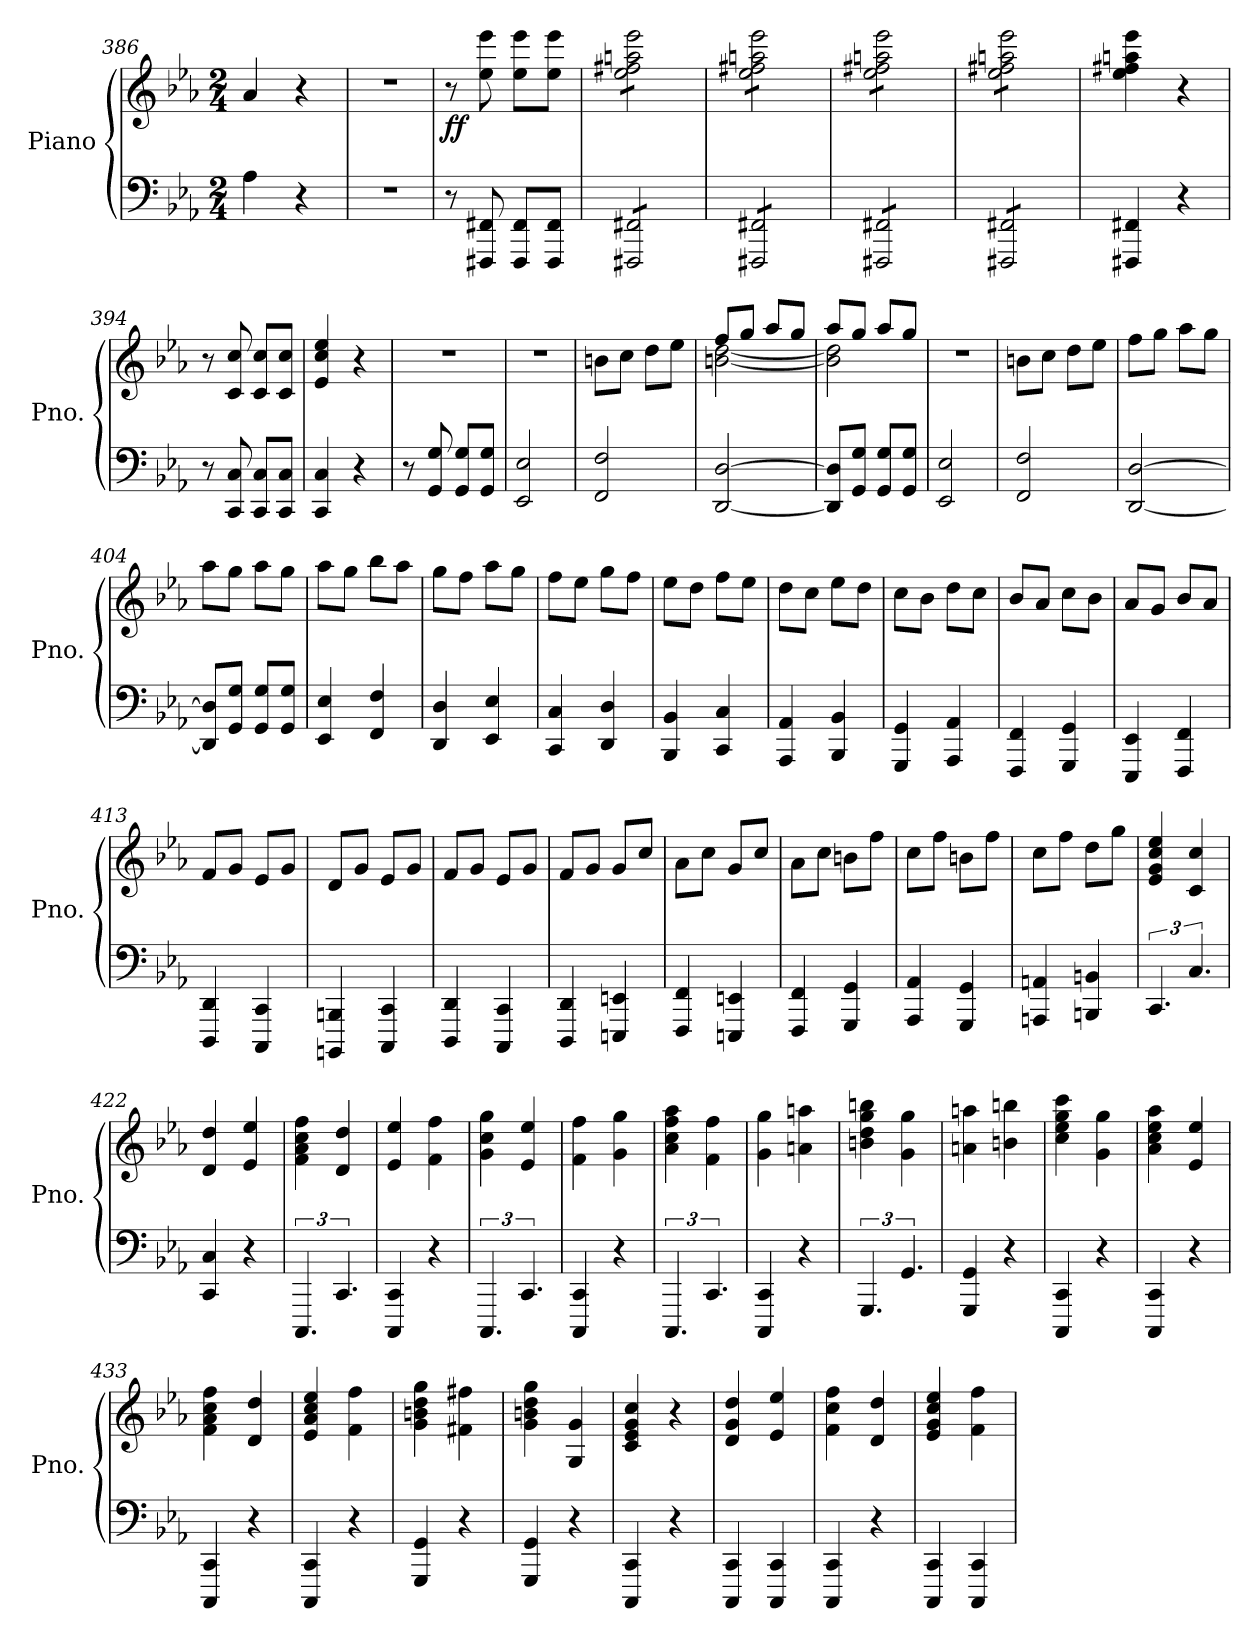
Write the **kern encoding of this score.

**kern	**kern	**dynam
*part1	*part1	*part1
*staff2	*staff1	*staff1/2
*I"Piano	*	*
*I'Pno.	*	*
*clefF4	*clefG2	*
*k[b-e-a-]	*k[b-e-a-]	*
*M2/4	*M2/4	*
=386	=386	=386
4A-\	4a-/	.
4r	4r	.
=387	=387	=387
2r	2r	.
=388	=388	=388
!	!	!LO:DY:b
8r	8r	ff
8FFF#X/ 8FF#X/	8ee-\ 8eee-\	.
8FFF#/ 8FF#/L	8ee-\ 8eee-\L	.
8FFF#/ 8FF#/J	8ee-\ 8eee-\J	.
=389	=389	=389
*tremolo	*	*
*	*tremolo	*
8FFF#X/ 8FF#X/L	8ee-\ 8ff#X\ 8aan\ 8eee-\L	.
8FFF#X/ 8FF#X/	8ee-\ 8ff#X\ 8aan\ 8eee-\	.
8FFF#X/ 8FF#X/	8ee-\ 8ff#X\ 8aan\ 8eee-\	.
8FFF#X/ 8FF#X/J	8ee-\ 8ff#X\ 8aan\ 8eee-\J	.
=390	=390	=390
8FFF#X/ 8FF#X/L	8ee-\ 8ff#X\ 8aan\ 8eee-\L	.
8FFF#X/ 8FF#X/	8ee-\ 8ff#X\ 8aan\ 8eee-\	.
8FFF#X/ 8FF#X/	8ee-\ 8ff#X\ 8aan\ 8eee-\	.
8FFF#X/ 8FF#X/J	8ee-\ 8ff#X\ 8aan\ 8eee-\J	.
!!LO:PB:g=z
=391	=391	=391
8FFF#X/ 8FF#X/L	8ee-\ 8ff#X\ 8aan\ 8eee-\L	.
8FFF#X/ 8FF#X/	8ee-\ 8ff#X\ 8aan\ 8eee-\	.
8FFF#X/ 8FF#X/	8ee-\ 8ff#X\ 8aan\ 8eee-\	.
8FFF#X/ 8FF#X/J	8ee-\ 8ff#X\ 8aan\ 8eee-\J	.
=392	=392	=392
8FFF#X/ 8FF#X/L	8ee-\ 8ff#X\ 8aan\ 8eee-\L	.
8FFF#X/ 8FF#X/	8ee-\ 8ff#X\ 8aan\ 8eee-\	.
8FFF#X/ 8FF#X/	8ee-\ 8ff#X\ 8aan\ 8eee-\	.
8FFF#X/ 8FF#X/J	8ee-\ 8ff#X\ 8aan\ 8eee-\J	.
*	*Xtremolo	*
*Xtremolo	*	*
=393	=393	=393
4FFF#X/ 4FF#X/	4ee-\ 4ff#X\ 4aan\ 4eee-\	.
4r	4r	.
=394	=394	=394
8r	8r	.
8CC/ 8C/	8c/ 8cc/	.
8CC/ 8C/L	8c/ 8cc/L	.
8CC/ 8C/J	8c/ 8cc/J	.
=395	=395	=395
4CC/ 4C/	4e-/ 4cc/ 4ee-/	.
4r	4r	.
=396	=396	=396
8r	2r	.
8GG/ 8G/	.	.
8GG/ 8G/L	.	.
8GG/ 8G/J	.	.
=397	=397	=397
2EE-/ 2E-/	2r	.
=398	=398	=398
2FF/ 2F/	8bn\L	.
.	8cc\J	.
.	8dd\L	.
.	8ee-\J	.
=399	=399	=399
*	*^	*
[2DD/ [2D/	8ff/L	[2bn\ [2dd\	.
.	8gg/J	.	.
.	8aa-/L	.	.
.	8gg/J	.	.
=400	=400	=400	=400
8DD/] 8D/]L	8aa-/L	2b\] 2dd\]	.
8GG/ 8G/J	8gg/J	.	.
8GG/ 8G/L	8aa-/L	.	.
8GG/ 8G/J	8gg/J	.	.
*	*v	*v	*
=401	=401	=401
2EE-/ 2E-/	2r	.
=402	=402	=402
2FF/ 2F/	8bn\L	.
.	8cc\J	.
.	8dd\L	.
.	8ee-\J	.
!!LO:LB:g=z
=403	=403	=403
[2DD/ [2D/	8ff\L	.
.	8gg\J	.
.	8aa-\L	.
.	8gg\J	.
=404	=404	=404
8DD/] 8D/]L	8aa-\L	.
8GG/ 8G/J	8gg\J	.
8GG/ 8G/L	8aa-\L	.
8GG/ 8G/J	8gg\J	.
=405	=405	=405
4EE-/ 4E-/	8aa-\L	.
.	8gg\J	.
4FF/ 4F/	8bb-\L	.
.	8aa-\J	.
=406	=406	=406
4DD/ 4D/	8gg\L	.
.	8ff\J	.
4EE-/ 4E-/	8aa-\L	.
.	8gg\J	.
=407	=407	=407
4CC/ 4C/	8ff\L	.
.	8ee-\J	.
4DD/ 4D/	8gg\L	.
.	8ff\J	.
=408	=408	=408
4BBB-/ 4BB-/	8ee-\L	.
.	8dd\J	.
4CC/ 4C/	8ff\L	.
.	8ee-\J	.
=409	=409	=409
4AAA-/ 4AA-/	8dd\L	.
.	8cc\J	.
4BBB-/ 4BB-/	8ee-\L	.
.	8dd\J	.
=410	=410	=410
4GGG/ 4GG/	8cc\L	.
.	8b-\J	.
4AAA-/ 4AA-/	8dd\L	.
.	8cc\J	.
=411	=411	=411
4FFF/ 4FF/	8b-/L	.
.	8a-/J	.
4GGG/ 4GG/	8cc\L	.
.	8b-\J	.
=412	=412	=412
4EEE-/ 4EE-/	8a-/L	.
.	8g/J	.
4FFF/ 4FF/	8b-/L	.
.	8a-/J	.
!!LO:LB:g=z
=413	=413	=413
4DDD/ 4DD/	8f/L	.
.	8g/J	.
4CCC/ 4CC/	8e-/L	.
.	8g/J	.
=414	=414	=414
4BBBBn/ 4BBBn/	8d/L	.
.	8g/J	.
4CCC/ 4CC/	8e-/L	.
.	8g/J	.
=415	=415	=415
4DDD/ 4DD/	8f/L	.
.	8g/J	.
4CCC/ 4CC/	8e-/L	.
.	8g/J	.
=416	=416	=416
4DDD/ 4DD/	8f/L	.
.	8g/J	.
4EEEn/ 4EEn/	8g/L	.
.	8cc/J	.
=417	=417	=417
4FFF/ 4FF/	8a-\L	.
.	8cc\J	.
4EEEn/ 4EEn/	8g/L	.
.	8cc/J	.
=418	=418	=418
4FFF/ 4FF/	8a-\L	.
.	8cc\J	.
4GGG/ 4GG/	8bn\L	.
.	8ff\J	.
=419	=419	=419
4AAA-/ 4AA-/	8cc\L	.
.	8ff\J	.
4GGG/ 4GG/	8bn\L	.
.	8ff\J	.
=420	=420	=420
4AAAn/ 4AAn/	8cc\L	.
.	8ff\J	.
4BBBn/ 4BBn/	8dd\L	.
.	8gg\J	.
=421	=421	=421
6.CC/	4e-/ 4g/ 4cc/ 4ee-/	.
6.C/	4c/ 4cc/	.
=422	=422	=422
4CC/ 4C/	4d/ 4dd/	.
4r	4e-/ 4ee-/	.
=423	=423	=423
6.CCC/	4f\ 4a-\ 4cc\ 4ff\	.
6.CC/	4d/ 4dd/	.
!!LO:LB:g=z
=424	=424	=424
4CCC/ 4CC/	4e-/ 4ee-/	.
4r	4f\ 4ff\	.
=425	=425	=425
6.CCC/	4g\ 4cc\ 4gg\	.
6.CC/	4e-/ 4ee-/	.
=426	=426	=426
4CCC/ 4CC/	4f\ 4ff\	.
4r	4g\ 4gg\	.
=427	=427	=427
6.CCC/	4a-\ 4cc\ 4ff\ 4aa-\	.
6.CC/	4f\ 4ff\	.
=428	=428	=428
4CCC/ 4CC/	4g\ 4gg\	.
4r	4an\ 4aan\	.
=429	=429	=429
6.GGG/	4bn\ 4dd\ 4gg\ 4bbn\	.
6.GG/	4g\ 4gg\	.
=430	=430	=430
4GGG/ 4GG/	4an\ 4aan\	.
4r	4bn\ 4bbn\	.
=431	=431	=431
4CCC/ 4CC/	4cc\ 4ee-\ 4gg\ 4ccc\	.
4r	4g\ 4gg\	.
=432	=432	=432
4CCC/ 4CC/	4a-\ 4cc\ 4ee-\ 4aa-\	.
4r	4e-/ 4ee-/	.
=433	=433	=433
4CCC/ 4CC/	4f\ 4a-\ 4cc\ 4ff\	.
4r	4d/ 4dd/	.
=434	=434	=434
4CCC/ 4CC/	4e-/ 4a-/ 4cc/ 4ee-/	.
4r	4f\ 4ff\	.
=435	=435	=435
4GGG/ 4GG/	4g\ 4bn\ 4dd\ 4gg\	.
4r	4f#X\ 4ff#X\	.
=436	=436	=436
4GGG/ 4GG/	4g\ 4bn\ 4dd\ 4gg\	.
4r	4G/ 4g/	.
=437	=437	=437
4CCC/ 4CC/	4c/ 4e-/ 4g/ 4cc/	.
4r	4r	.
=438	=438	=438
4CCC/ 4CC/	4d/ 4g/ 4dd/	.
4CCC/ 4CC/	4e-/ 4ee-/	.
!!LO:LB:g=z
=439	=439	=439
4CCC/ 4CC/	4f\ 4cc\ 4ff\	.
4r	4d/ 4dd/	.
=440	=440	=440
4CCC/ 4CC/	4e-/ 4g/ 4cc/ 4ee-/	.
4CCC/ 4CC/	4f\ 4ff\	.
=	=	=
*-	*-	*-
